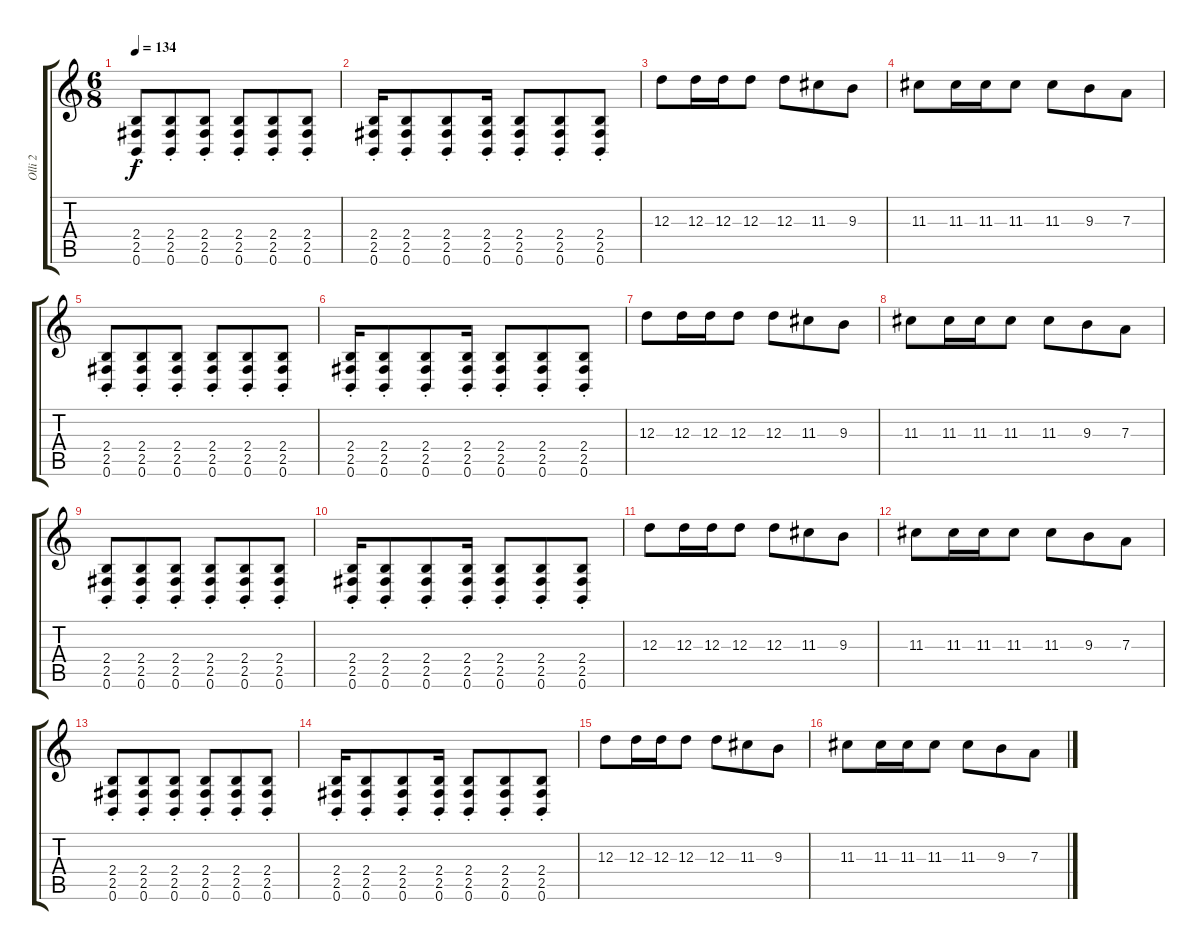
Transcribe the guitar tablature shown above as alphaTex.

\track ("Olli 2" "Olli 2") {instrument distortionguitar}
\staff {score tabs}
\tuning (B3 Gb3 D3 A2 E2 B1) {hide}
\ts (6 8)
\tempo 134
\clef g2
\ks c
(2.4{st} 2.5{st} 0.6{st}).8{dy f} (2.4 2.5{st} 0.6).8 (2.4 2.5{st} 0.6).8 (2.4 2.5{st} 0.6).8 (2.4 2.5{st} 0.6).8 (2.4 2.5{st} 0.6).8 |
(2.4 2.5{st} 0.6).16 (2.4 2.5{st} 0.6).8 (2.4 2.5{st} 0.6).8 (2.4 2.5{st} 0.6).16 (2.4 2.5{st} 0.6).8 (2.4 2.5{st} 0.6).8 (2.4 2.5{st} 0.6).8 |
12.3.8 12.3.16 12.3.16 12.3.8 12.3.8 11.3.8 9.3.8 |
11.3.8 11.3.16 11.3.16 11.3.8 11.3.8 9.3.8 7.3.8 |
(2.4{st} 2.5{st} 0.6{st}).8 (2.4 2.5{st} 0.6).8 (2.4 2.5{st} 0.6).8 (2.4 2.5{st} 0.6).8 (2.4 2.5{st} 0.6).8 (2.4 2.5{st} 0.6).8 |
(2.4 2.5{st} 0.6).16 (2.4 2.5{st} 0.6).8 (2.4 2.5{st} 0.6).8 (2.4 2.5{st} 0.6).16 (2.4 2.5{st} 0.6).8 (2.4 2.5{st} 0.6).8 (2.4 2.5{st} 0.6).8 |
12.3.8 12.3.16 12.3.16 12.3.8 12.3.8 11.3.8 9.3.8 |
11.3.8 11.3.16 11.3.16 11.3.8 11.3.8 9.3.8 7.3.8 |
(2.4{st} 2.5{st} 0.6{st}).8 (2.4 2.5{st} 0.6).8 (2.4 2.5{st} 0.6).8 (2.4 2.5{st} 0.6).8 (2.4 2.5{st} 0.6).8 (2.4 2.5{st} 0.6).8 |
(2.4 2.5{st} 0.6).16 (2.4 2.5{st} 0.6).8 (2.4 2.5{st} 0.6).8 (2.4 2.5{st} 0.6).16 (2.4 2.5{st} 0.6).8 (2.4 2.5{st} 0.6).8 (2.4 2.5{st} 0.6).8 |
12.3.8 12.3.16 12.3.16 12.3.8 12.3.8 11.3.8 9.3.8 |
11.3.8 11.3.16 11.3.16 11.3.8 11.3.8 9.3.8 7.3.8 |
(2.4{st} 2.5{st} 0.6{st}).8 (2.4 2.5{st} 0.6).8 (2.4 2.5{st} 0.6).8 (2.4 2.5{st} 0.6).8 (2.4 2.5{st} 0.6).8 (2.4 2.5{st} 0.6).8 |
(2.4 2.5{st} 0.6).16 (2.4 2.5{st} 0.6).8 (2.4 2.5{st} 0.6).8 (2.4 2.5{st} 0.6).16 (2.4 2.5{st} 0.6).8 (2.4 2.5{st} 0.6).8 (2.4 2.5{st} 0.6).8 |
12.3.8 12.3.16 12.3.16 12.3.8 12.3.8 11.3.8 9.3.8 |
11.3.8 11.3.16 11.3.16 11.3.8 11.3.8 9.3.8 7.3.8
